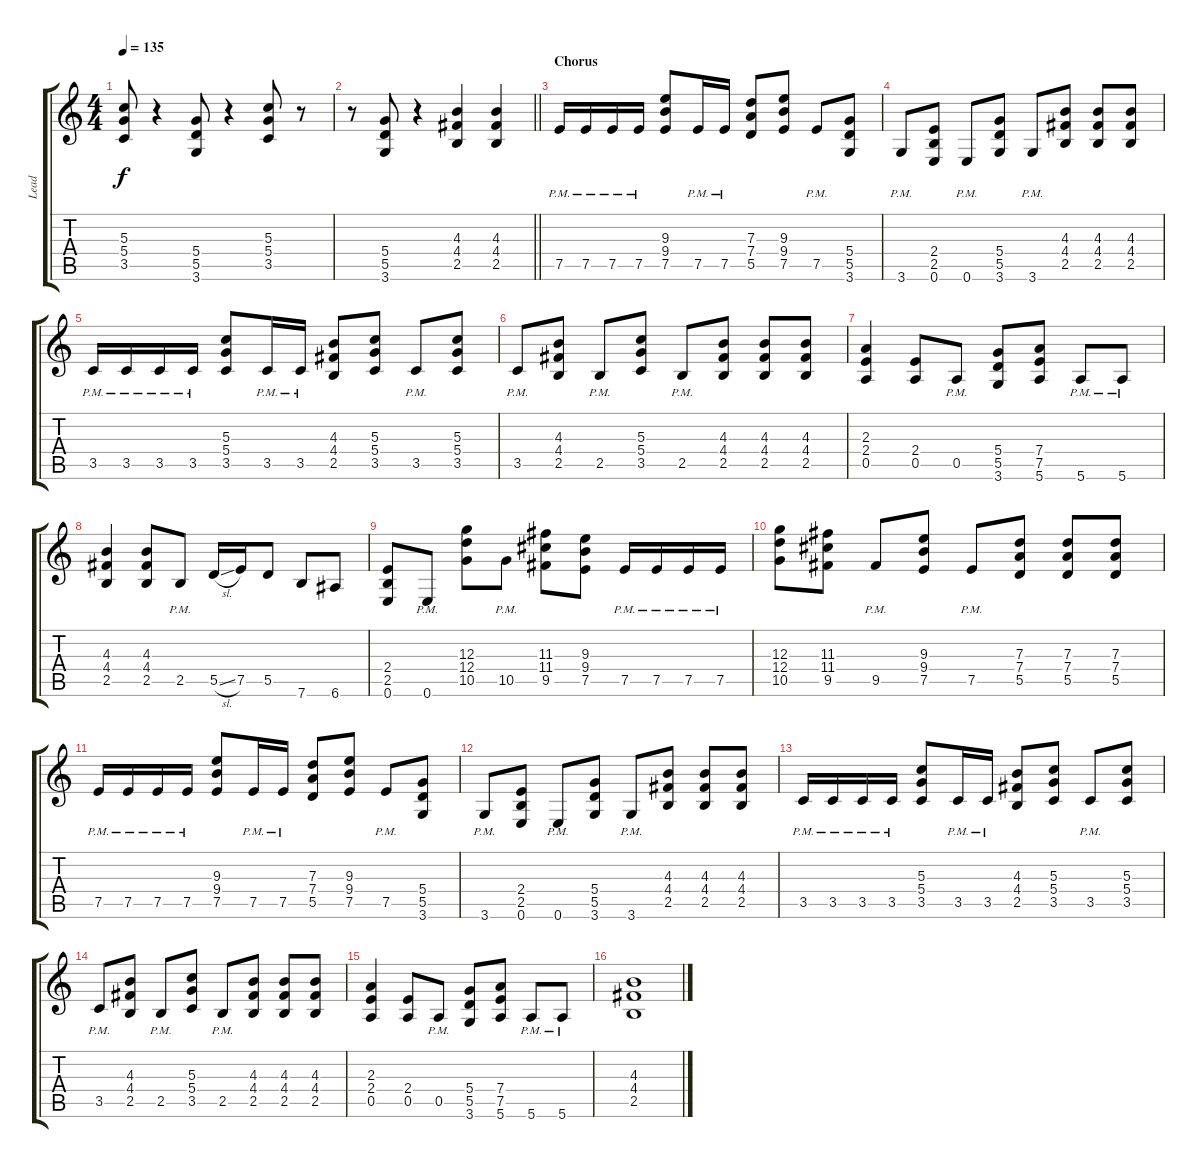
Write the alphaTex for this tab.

\track ("Lead" "Lead") {instrument distortionguitar}
\staff {score tabs}
\tuning (E4 B3 G3 D3 A2 E2) {hide}
\ts (4 4)
\tempo 135
\clef g2
\ks c
(5.3 5.4 3.5).8{dy f} r.4 (5.4 5.5 3.6).8 r.4 (5.3 5.4 3.5).8 r.8 |
\barLineRight lightlight
r.8 (5.4 5.5 3.6).8 r.4 (4.3 4.4 2.5).4 (4.3 4.4 2.5).4 |
\section ("" "Chorus")
7.5{pm}.16 7.5{pm}.16 7.5{pm}.16 7.5{pm}.16 (9.3 9.4 7.5).8 7.5{pm}.16 7.5{pm}.16 (7.3 7.4 5.5).8 (9.3 9.4 7.5).8 7.5{pm}.8 (5.4 5.5 3.6).8 |
3.6{pm}.8 (2.4 2.5 0.6).8 0.6{pm}.8 (5.4 5.5 3.6).8 3.6{pm}.8 (4.3 4.4 2.5).8 (4.3 4.4 2.5).8 (4.3 4.4 2.5).8 |
3.5{pm}.16 3.5{pm}.16 3.5{pm}.16 3.5{pm}.16 (5.3 5.4 3.5).8 3.5{pm}.16 3.5{pm}.16 (4.3 4.4 2.5).8 (5.3 5.4 3.5).8 3.5{pm}.8 (5.3 5.4 3.5).8 |
3.5{pm}.8 (4.3 4.4 2.5).8 2.5{pm}.8 (5.3 5.4 3.5).8 2.5{pm}.8 (4.3 4.4 2.5).8 (4.3 4.4 2.5).8 (4.3 4.4 2.5).8 |
(2.3 2.4 0.5).4 (2.4 0.5).8 0.5{pm}.8 (5.4 5.5 3.6).8 (7.4 7.5 5.6).8 5.6{pm}.8 5.6{pm}.8 |
(4.3 4.4 2.5).4 (4.3 4.4 2.5).8 2.5{pm}.8 5.5{sl}.16 7.5.16 5.5.8 7.6.8 6.6.8 |
(2.4 2.5 0.6).8 0.6{pm}.8 (12.3 12.4 10.5).8 10.5{pm}.8 (11.3 11.4 9.5).8 (9.3 9.4 7.5).8 7.5{pm}.16 7.5{pm}.16 7.5{pm}.16 7.5{pm}.16 |
(12.3 12.4 10.5).8 (11.3 11.4 9.5).8 9.5{pm}.8 (9.3 9.4 7.5).8 7.5{pm}.8 (7.3 7.4 5.5).8 (7.3 7.4 5.5).8 (7.3 7.4 5.5).8 |
7.5{pm}.16 7.5{pm}.16 7.5{pm}.16 7.5{pm}.16 (9.3 9.4 7.5).8 7.5{pm}.16 7.5{pm}.16 (7.3 7.4 5.5).8 (9.3 9.4 7.5).8 7.5{pm}.8 (5.4 5.5 3.6).8 |
3.6{pm}.8 (2.4 2.5 0.6).8 0.6{pm}.8 (5.4 5.5 3.6).8 3.6{pm}.8 (4.3 4.4 2.5).8 (4.3 4.4 2.5).8 (4.3 4.4 2.5).8 |
3.5{pm}.16 3.5{pm}.16 3.5{pm}.16 3.5{pm}.16 (5.3 5.4 3.5).8 3.5{pm}.16 3.5{pm}.16 (4.3 4.4 2.5).8 (5.3 5.4 3.5).8 3.5{pm}.8 (5.3 5.4 3.5).8 |
3.5{pm}.8 (4.3 4.4 2.5).8 2.5{pm}.8 (5.3 5.4 3.5).8 2.5{pm}.8 (4.3 4.4 2.5).8 (4.3 4.4 2.5).8 (4.3 4.4 2.5).8 |
(2.3 2.4 0.5).4 (2.4 0.5).8 0.5{pm}.8 (5.4 5.5 3.6).8 (7.4 7.5 5.6).8 5.6{pm}.8 5.6{pm}.8 |
(4.3 4.4 2.5).1
